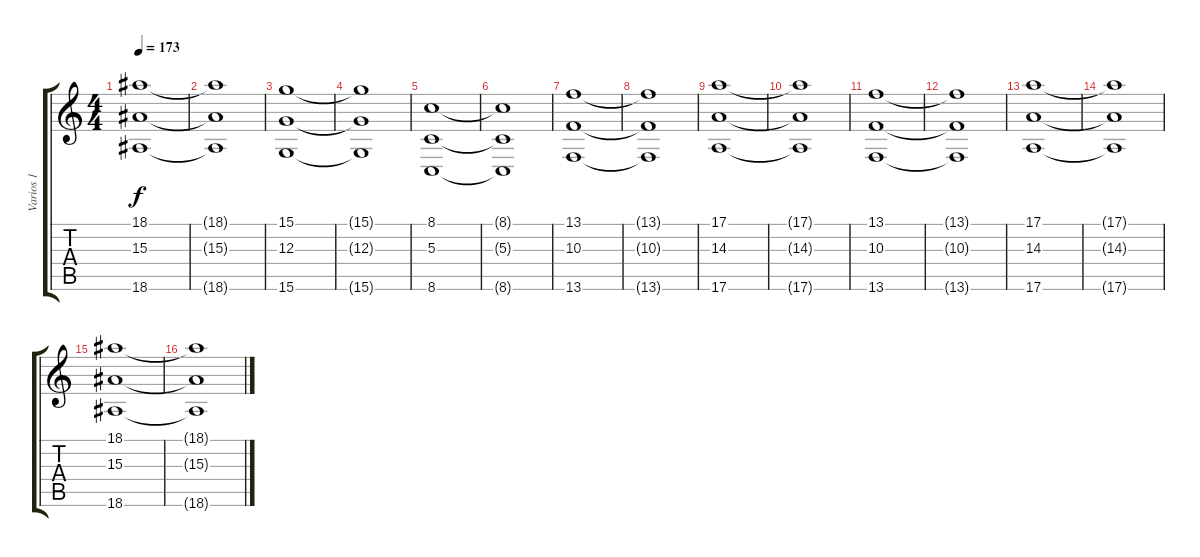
\track ("Varios 1" "Varios 1") {instrument harpsichord}
\staff {score tabs}
\tuning (E4 B3 G3 D3 A2 E2) {hide}
\ts (4 4)
\tempo 173
\clef g2
\ks c
(18.1 15.3 18.6).1{dy f} |
(18.1{t} 15.3{t} 18.6{t}).1 |
(15.1 12.3 15.6).1 |
(15.1{t} 12.3{t} 15.6{t}).1 |
(8.1 5.3 8.6).1 |
(8.1{t} 5.3{t} 8.6{t}).1 |
(13.1 10.3 13.6).1 |
(13.1{t} 10.3{t} 13.6{t}).1 |
(17.1 14.3 17.6).1 |
(17.1{t} 14.3{t} 17.6{t}).1 |
(13.1 10.3 13.6).1 |
(13.1{t} 10.3{t} 13.6{t}).1 |
(17.1 14.3 17.6).1 |
(17.1{t} 14.3{t} 17.6{t}).1 |
(18.1 15.3 18.6).1 |
(18.1{t} 15.3{t} 18.6{t}).1
